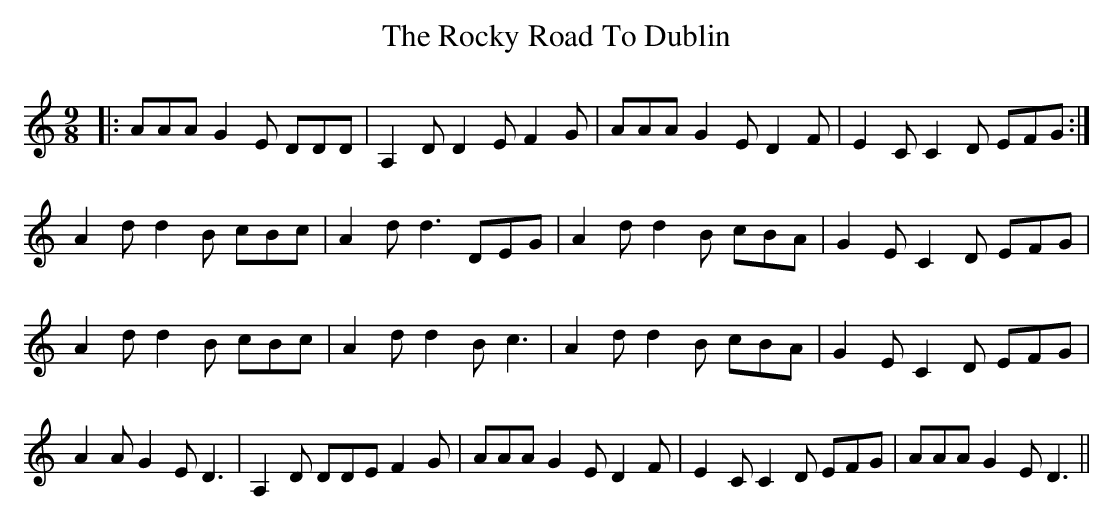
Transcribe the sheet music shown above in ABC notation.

X:1
T: The Rocky Road To Dublin
M: 9/8
L: 1/8
K: Ddor
|:AAA G2E DDD|A,2D D2E F2G|AAA G2E D2F|E2C C2D EFG:|
A2d d2B cBc|A2d d3 DEG|A2d d2B cBA|G2E C2D EFG|
A2d d2B cBc|A2d d2B c3|A2d d2B cBA|G2E C2D EFG|
A2A G2E D3|A,2D DDE F2G|AAA G2E D2F|E2C C2D EFG|AAA G2E D3||
